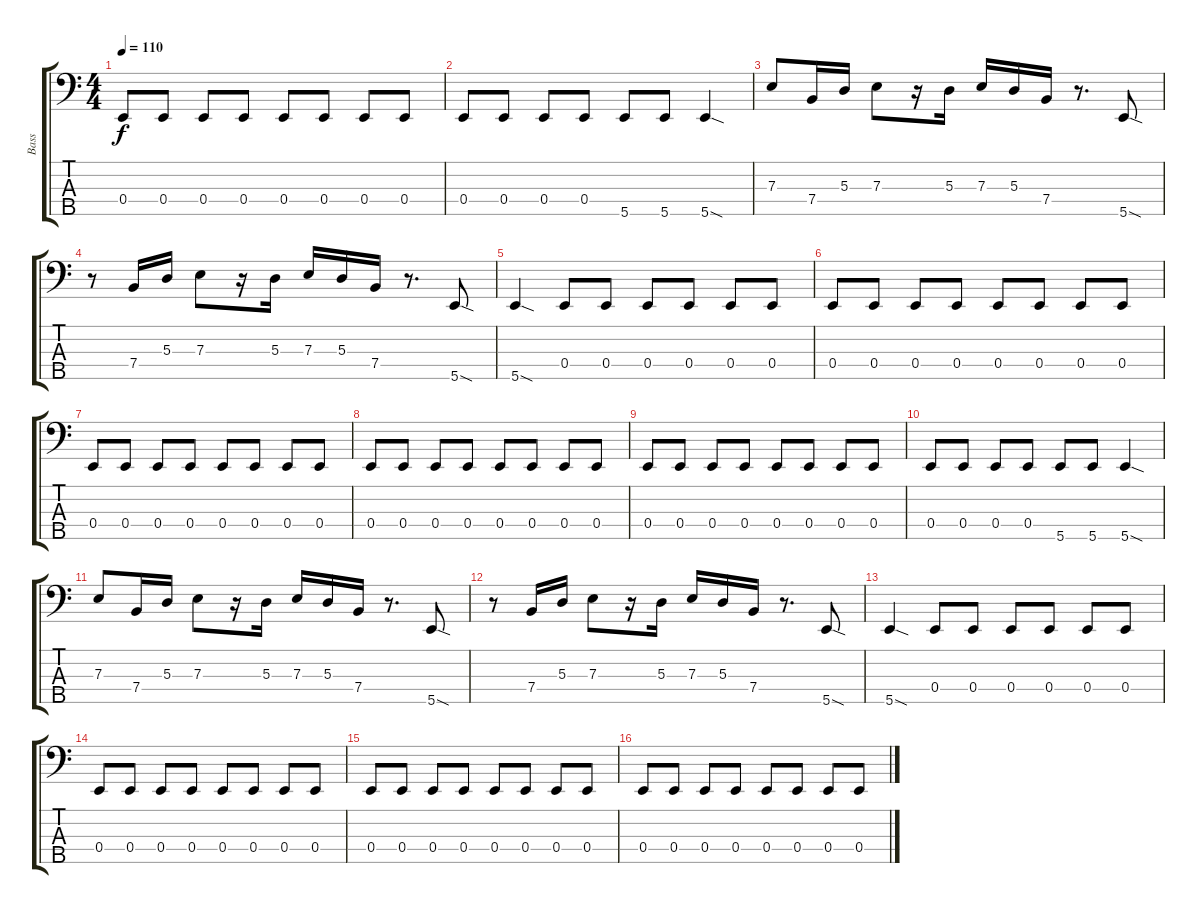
\track ("Bass" "Bass") {instrument electricbasspick}
\staff {score tabs}
\tuning (G2 D2 A1 E1 B0) {hide}
\ts (4 4)
\tempo 110
\clef f4
\ks c
0.4.8{dy f} 0.4.8 0.4.8 0.4.8 0.4.8 0.4.8 0.4.8 0.4.8 |
0.4.8 0.4.8 0.4.8 0.4.8 5.5.8 5.5.8 5.5{sod}.4 |
7.3.8 7.4.16 5.3.16 7.3.8 r.16 5.3.16 7.3.16 5.3.16 7.4.16 r.8{d} 5.5{sod}.8 |
r.8 7.4.16 5.3.16 7.3.8 r.16 5.3.16 7.3.16 5.3.16 7.4.16 r.8{d} 5.5{sod}.8 |
5.5{sod}.4 0.4.8 0.4.8 0.4.8 0.4.8 0.4.8 0.4.8 |
0.4.8 0.4.8 0.4.8 0.4.8 0.4.8 0.4.8 0.4.8 0.4.8 |
0.4.8 0.4.8 0.4.8 0.4.8 0.4.8 0.4.8 0.4.8 0.4.8 |
0.4.8 0.4.8 0.4.8 0.4.8 0.4.8 0.4.8 0.4.8 0.4.8 |
0.4.8{volume 8} 0.4.8 0.4.8 0.4.8 0.4.8 0.4.8 0.4.8 0.4.8 |
0.4.8 0.4.8 0.4.8 0.4.8 5.5.8 5.5.8 5.5{sod}.4 |
7.3.8 7.4.16 5.3.16 7.3.8 r.16 5.3.16 7.3.16 5.3.16 7.4.16 r.8{d} 5.5{sod}.8 |
r.8 7.4.16 5.3.16 7.3.8 r.16 5.3.16 7.3.16 5.3.16 7.4.16 r.8{d} 5.5{sod}.8 |
5.5{sod}.4{volume 7} 0.4.8 0.4.8 0.4.8 0.4.8 0.4.8 0.4.8 |
0.4.8 0.4.8 0.4.8 0.4.8 0.4.8 0.4.8 0.4.8 0.4.8 |
0.4.8 0.4.8 0.4.8 0.4.8 0.4.8 0.4.8 0.4.8 0.4.8 |
0.4.8 0.4.8 0.4.8 0.4.8 0.4.8 0.4.8 0.4.8 0.4.8
